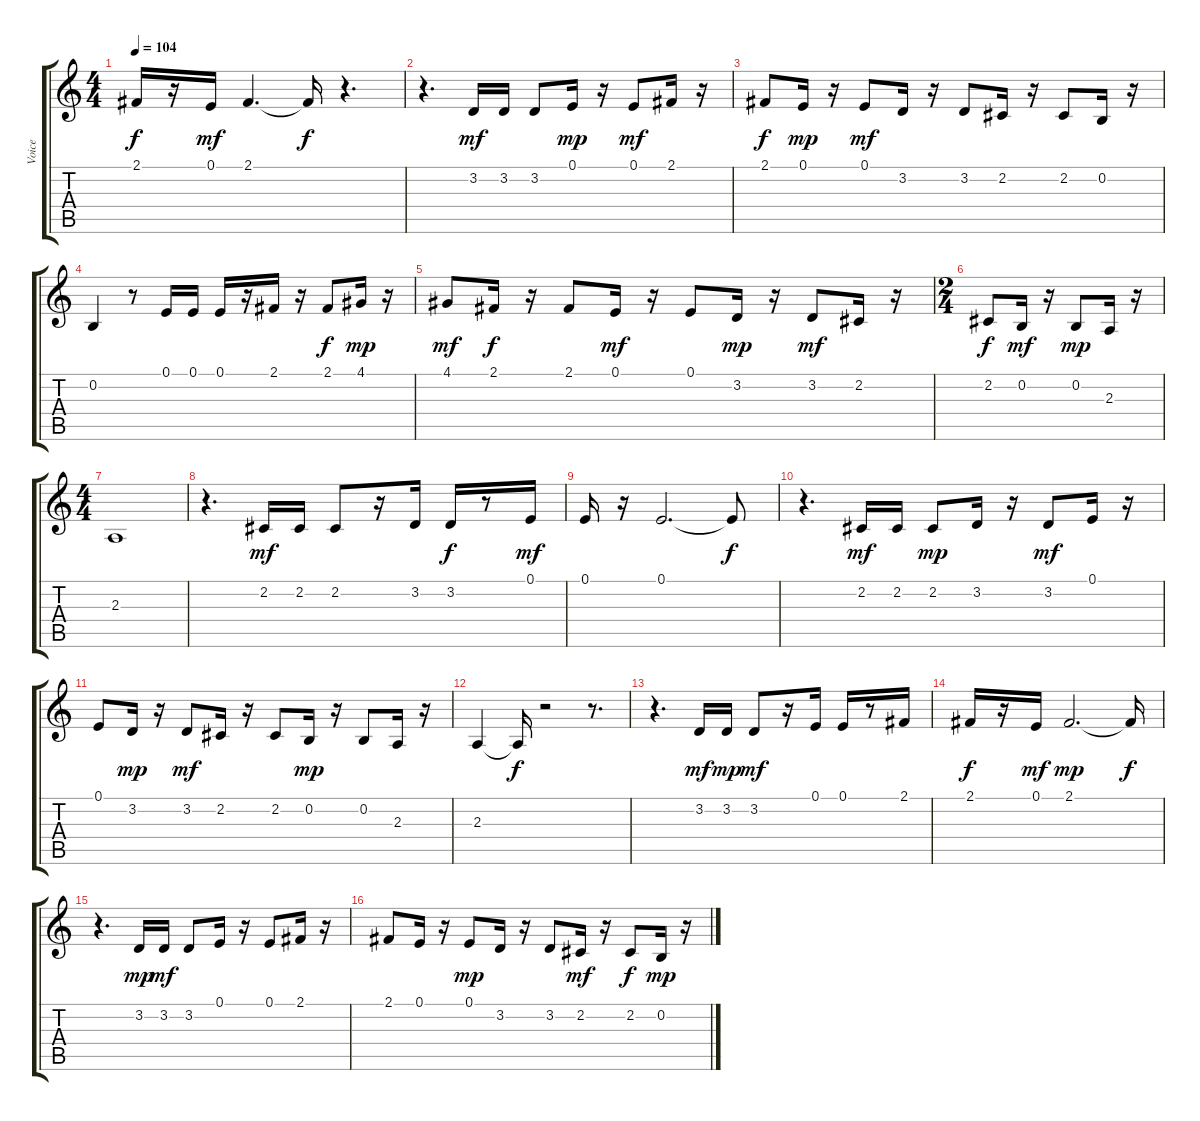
\track ("Voice" "Voice") {instrument clarinet}
\staff {score tabs}
\tuning (E4 B3 G3 D3 A2 E2) {hide}
\ts (4 4)
\tempo 104
\clef g2
\ks c
2.1.16{dy f} r.16 0.1.16{dy mf} 2.1.4{d} 2.1{t}.16{dy f} r.4{d} |
r.4{d} 3.2.16{dy mf} 3.2.16 3.2.8 0.1.16{dy mp} r.16 0.1.8{dy mf} 2.1.16 r.16 |
2.1.8{dy f} 0.1.16{dy mp} r.16 0.1.8{dy mf} 3.2.16 r.16 3.2.8 2.2.16 r.16 2.2.8 0.2.16 r.16 |
0.2.4 r.8 0.1.16 0.1.16 0.1.16 r.16 2.1.16 r.16 2.1.8{dy f} 4.1.16{dy mp} r.16 |
4.1.8{dy mf} 2.1.16{dy f} r.16 2.1.8 0.1.16{dy mf} r.16 0.1.8 3.2.16{dy mp} r.16 3.2.8{dy mf} 2.2.16 r.16 |
\ts (2 4)
2.2.8{dy f} 0.2.16{dy mf} r.16 0.2.8{dy mp} 2.3.16 r.16 |
\ts (4 4)
2.3.1 |
r.4{d} 2.2.16{dy mf} 2.2.16 2.2.8 r.16 3.2.16 3.2.16{dy f} r.8 0.1.16{dy mf} |
0.1.16 r.16 0.1.2{d} 0.1{t}.8{dy f} |
r.4{d} 2.2.16{dy mf} 2.2.16 2.2.8{dy mp} 3.2.16 r.16 3.2.8{dy mf} 0.1.16 r.16 |
0.1.8 3.2.16{dy mp} r.16 3.2.8{dy mf} 2.2.16 r.16 2.2.8 0.2.16{dy mp} r.16 0.2.8 2.3.16 r.16 |
2.3.4 2.3{t}.16{dy f} r.2 r.8{d} |
r.4{d} 3.2.16{dy mf} 3.2.16{dy mp} 3.2.8{dy mf} r.16 0.1.16 0.1.16 r.8 2.1.16 |
2.1.16{dy f} r.16 0.1.16{dy mf} 2.1.2{d dy mp} 2.1{t}.16{dy f} |
r.4{d} 3.2.16{dy mp} 3.2.16{dy mf} 3.2.8 0.1.16 r.16 0.1.8 2.1.16 r.16 |
2.1.8 0.1.16 r.16 0.1.8{dy mp} 3.2.16 r.16 3.2.8 2.2.16{dy mf} r.16 2.2.8{dy f} 0.2.16{dy mp} r.16
